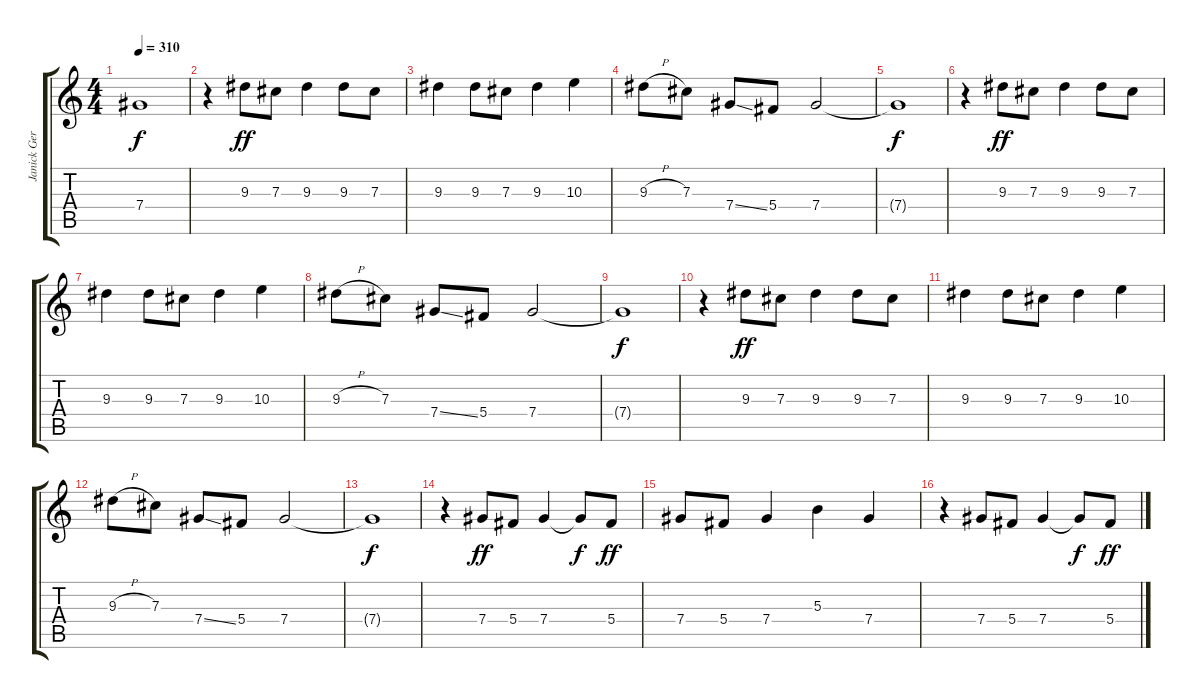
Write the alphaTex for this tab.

\track ("Janick Gers" "Janick Ger") {instrument overdrivenguitar}
\staff {score tabs}
\tuning (Eb4 Bb3 Gb3 Db3 Ab2 Eb2) {hide}
\ts (4 4)
\tempo 310
\clef g2
\ks c
7.4{t}.1{dy f} |
r.4 9.3.8{dy ff} 7.3.8 9.3.4 9.3.8 7.3.8 |
9.3.4 9.3.8 7.3.8 9.3.4 10.3.4 |
9.3{h}.8 7.3.8 7.4{ss}.8 5.4.8 7.4.2 |
7.4{t}.1{dy f} |
r.4 9.3.8{dy ff} 7.3.8 9.3.4 9.3.8 7.3.8 |
9.3.4 9.3.8 7.3.8 9.3.4 10.3.4 |
9.3{h}.8 7.3.8 7.4{ss}.8 5.4.8 7.4.2 |
7.4{t}.1{dy f} |
r.4 9.3.8{dy ff} 7.3.8 9.3.4 9.3.8 7.3.8 |
9.3.4 9.3.8 7.3.8 9.3.4 10.3.4 |
9.3{h}.8 7.3.8 7.4{ss}.8 5.4.8 7.4.2 |
7.4{t}.1{dy f} |
r.4 7.4.8{dy ff} 5.4.8 7.4.4 7.4{t}.8{dy f} 5.4.8{dy ff} |
7.4.8 5.4.8 7.4.4 5.3.4 7.4.4 |
r.4 7.4.8 5.4.8 7.4.4 7.4{t}.8{dy f} 5.4.8{dy ff}
